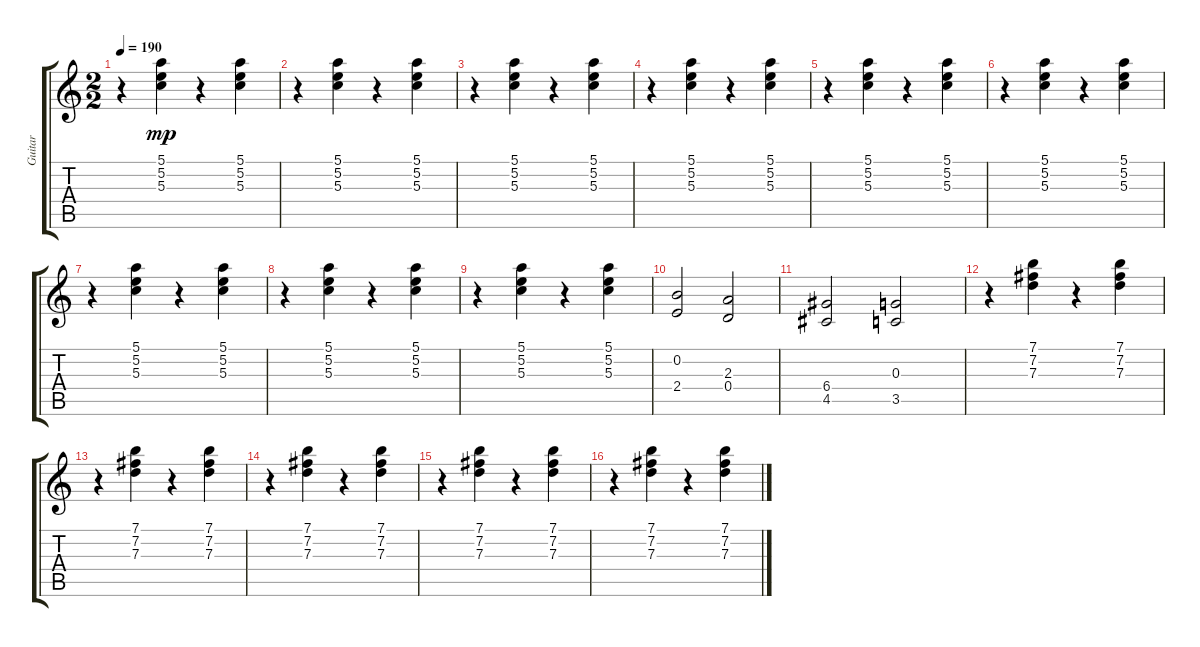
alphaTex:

\track ("Guitar" "Guitar") {instrument electricguitarclean}
\staff {score tabs}
\tuning (E4 B3 G3 D3 A2 E2) {hide}
\ts (2 2)
\tempo 190
\clef g2
\ks c
r.4{dy mp} (5.1 5.2 5.3).4 r.4 (5.1 5.2 5.3).4 |
r.4 (5.1 5.2 5.3).4 r.4 (5.1 5.2 5.3).4 |
r.4 (5.1 5.2 5.3).4 r.4 (5.1 5.2 5.3).4 |
r.4 (5.1 5.2 5.3).4 r.4 (5.1 5.2 5.3).4 |
r.4 (5.1 5.2 5.3).4 r.4 (5.1 5.2 5.3).4 |
r.4 (5.1 5.2 5.3).4 r.4 (5.1 5.2 5.3).4 |
r.4 (5.1 5.2 5.3).4 r.4 (5.1 5.2 5.3).4 |
r.4 (5.1 5.2 5.3).4 r.4 (5.1 5.2 5.3).4 |
r.4 (5.1 5.2 5.3).4 r.4 (5.1 5.2 5.3).4 |
(0.2 2.4).2 (2.3 0.4).2 |
(6.4 4.5).2 (0.3 3.5).2 |
r.4 (7.1 7.2 7.3).4 r.4 (7.1 7.2 7.3).4 |
r.4 (7.1 7.2 7.3).4 r.4 (7.1 7.2 7.3).4 |
r.4 (7.1 7.2 7.3).4 r.4 (7.1 7.2 7.3).4 |
r.4 (7.1 7.2 7.3).4 r.4 (7.1 7.2 7.3).4 |
r.4 (7.1 7.2 7.3).4 r.4 (7.1 7.2 7.3).4
